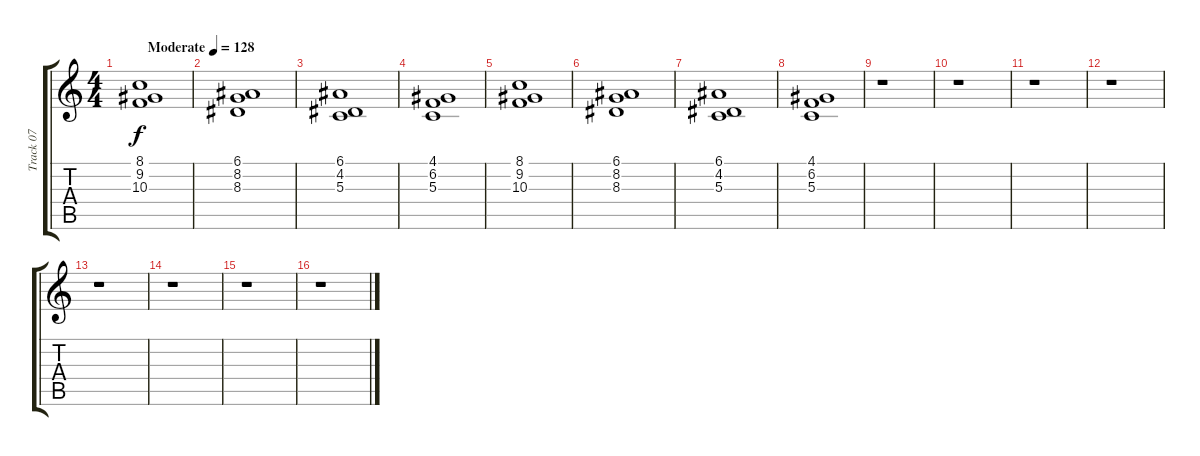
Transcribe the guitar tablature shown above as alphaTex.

\track ("Track 07" "Track 07") {instrument synthstrings2}
\staff {score tabs}
\tuning (E4 B3 G3 D3 A2 E2) {hide}
\ts (4 4)
\tempo (128 "Moderate")
\clef g2
\ks c
(8.1 9.2 10.3).1{dy f instrument synthstrings2} |
(6.1 8.2 8.3).1 |
(6.1 4.2 5.3).1 |
(4.1 6.2 5.3).1 |
(8.1 9.2 10.3).1 |
(6.1 8.2 8.3).1 |
(6.1 4.2 5.3).1 |
(4.1 6.2 5.3).1 |
r.1 |
r.1 |
r.1 |
r.1 |
r.1 |
r.1 |
r.1 |
r.1
